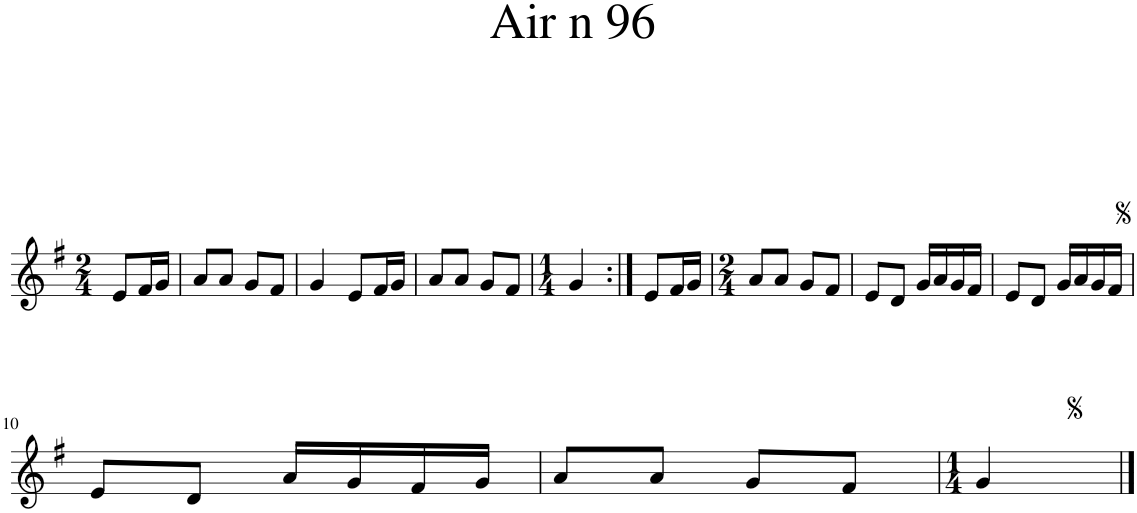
**kern
*part1
*staff1
*I"Piano
*I'Pno.
*clefG2
*k[f#]
*M2/4
=1
8e/L
16f#/L
16g/JJ
=2
8a/L
8a/J
8g/L
8f#/J
=3
4g/
8e/L
16f#/L
16g/JJ
=4
8a/L
8a/J
8g/L
8f#/J
=5
*M1/4
4g/
=6:|!
8e/L
16f#/L
16g/JJ
=7
*M2/4
8a/L
8a/J
8g/L
8f#/J
=8
8e/L
8d/J
16g/LL
16a/
16g/
16f#/JJ
=9
8e/L
8d/J
16g/LL
16a/
16g/
16f#/JJ
!!LO:LB:g=z
=10
8e/L
8d/J
16a/LL
16g/
16f#/
16g/JJ
=11
8a/L
8a/J
8g/L
8f#/J
=12
*M1/4
4g/
==
*-
